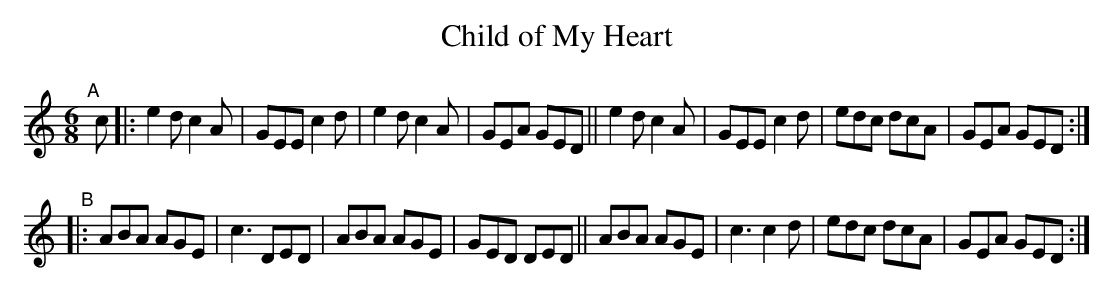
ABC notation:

X:1
T: Child of My Heart
M: 6/8
L: 1/8
K: C
"^A"[|] c \
|: e2d c2A | GEE c2d | e2d c2A | GEA GED \
|| e2d c2A | GEE c2d | edc dcA | GEA GED :|
"^B"\
|: ABA AGE | c3 DED | ABA AGE | GED DED \
|| ABA AGE | c3 c2d | edc dcA | GEA GED :|
